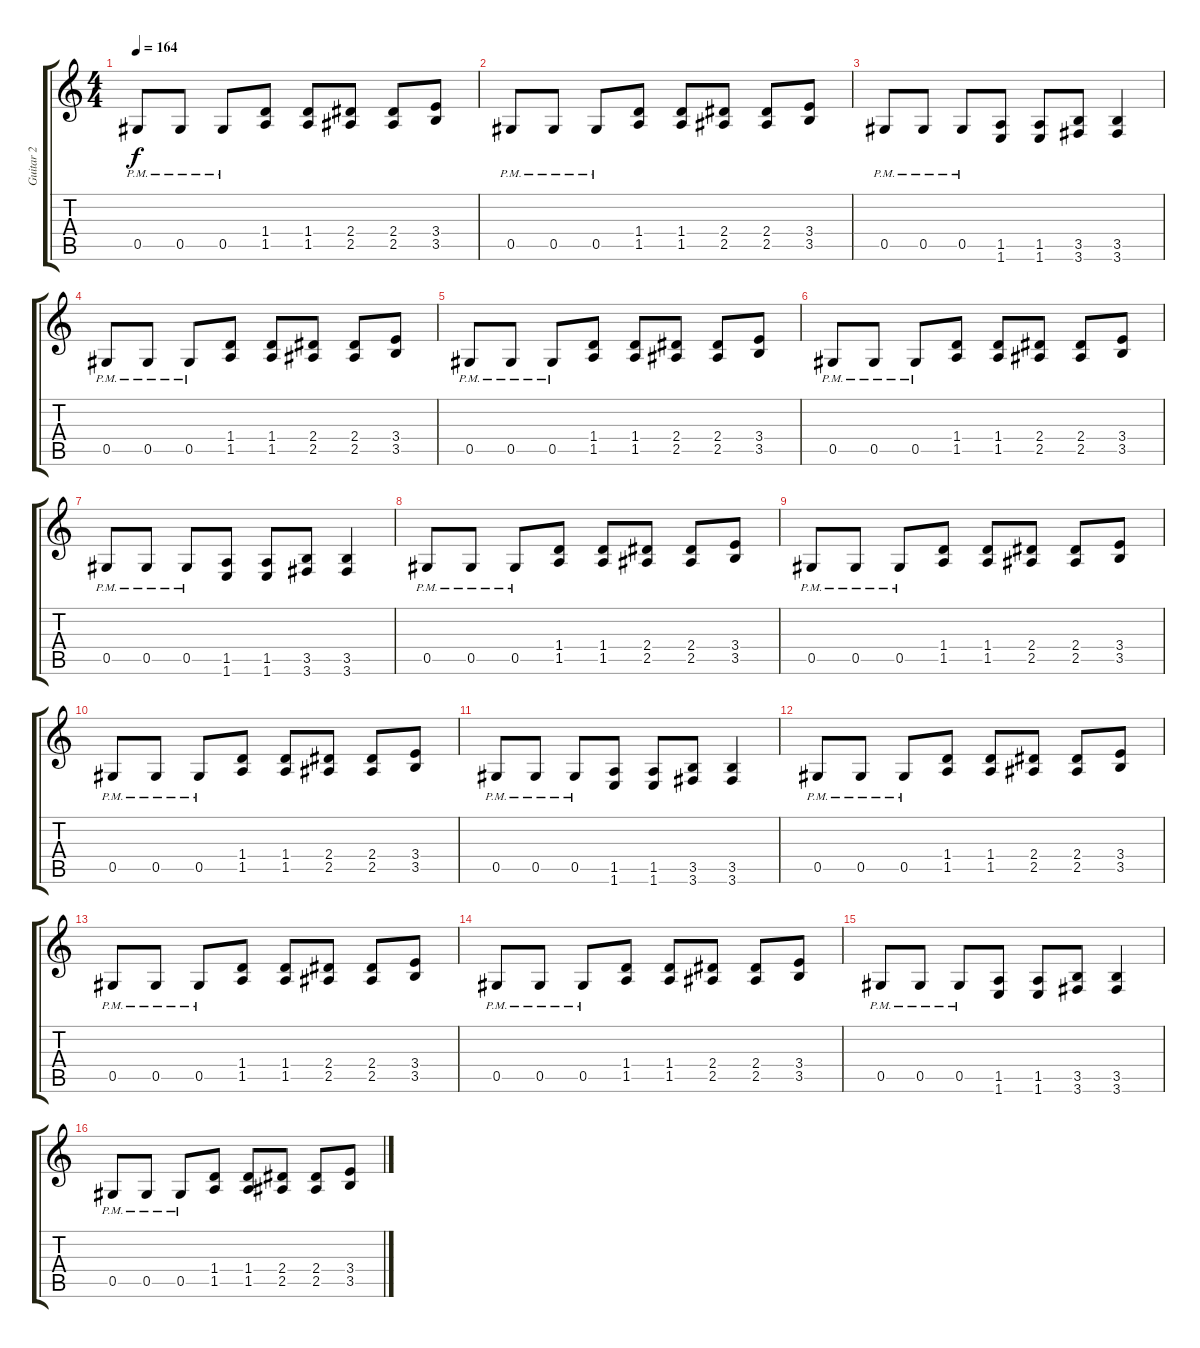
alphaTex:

\track ("Guitar 2" "Guitar 2") {instrument distortionguitar}
\staff {score tabs}
\tuning (Eb4 Bb3 Gb3 Db3 Ab2 Eb2) {hide}
\ts (4 4)
\tempo 164
\clef g2
\ks c
0.5{pm}.8{dy f} 0.5{pm}.8 0.5{pm}.8 (1.4 1.5).8 (1.4 1.5).8 (2.4 2.5).8 (2.4 2.5).8 (3.4 3.5).8 |
0.5{pm}.8 0.5{pm}.8 0.5{pm}.8 (1.4 1.5).8 (1.4 1.5).8 (2.4 2.5).8 (2.4 2.5).8 (3.4 3.5).8 |
0.5{pm}.8 0.5{pm}.8 0.5{pm}.8 (1.5 1.6).8 (1.5 1.6).8 (3.5 3.6).8 (3.5 3.6).4 |
0.5{pm}.8 0.5{pm}.8 0.5{pm}.8 (1.4 1.5).8 (1.4 1.5).8 (2.4 2.5).8 (2.4 2.5).8 (3.4 3.5).8 |
0.5{pm}.8 0.5{pm}.8 0.5{pm}.8 (1.4 1.5).8 (1.4 1.5).8 (2.4 2.5).8 (2.4 2.5).8 (3.4 3.5).8 |
0.5{pm}.8 0.5{pm}.8 0.5{pm}.8 (1.4 1.5).8 (1.4 1.5).8 (2.4 2.5).8 (2.4 2.5).8 (3.4 3.5).8 |
0.5{pm}.8 0.5{pm}.8 0.5{pm}.8 (1.5 1.6).8 (1.5 1.6).8 (3.5 3.6).8 (3.5 3.6).4 |
0.5{pm}.8 0.5{pm}.8 0.5{pm}.8 (1.4 1.5).8 (1.4 1.5).8 (2.4 2.5).8 (2.4 2.5).8 (3.4 3.5).8 |
0.5{pm}.8 0.5{pm}.8 0.5{pm}.8 (1.4 1.5).8 (1.4 1.5).8 (2.4 2.5).8 (2.4 2.5).8 (3.4 3.5).8 |
0.5{pm}.8 0.5{pm}.8 0.5{pm}.8 (1.4 1.5).8 (1.4 1.5).8 (2.4 2.5).8 (2.4 2.5).8 (3.4 3.5).8 |
0.5{pm}.8 0.5{pm}.8 0.5{pm}.8 (1.5 1.6).8 (1.5 1.6).8 (3.5 3.6).8 (3.5 3.6).4 |
0.5{pm}.8 0.5{pm}.8 0.5{pm}.8 (1.4 1.5).8 (1.4 1.5).8 (2.4 2.5).8 (2.4 2.5).8 (3.4 3.5).8 |
0.5{pm}.8 0.5{pm}.8 0.5{pm}.8 (1.4 1.5).8 (1.4 1.5).8 (2.4 2.5).8 (2.4 2.5).8 (3.4 3.5).8 |
0.5{pm}.8 0.5{pm}.8 0.5{pm}.8 (1.4 1.5).8 (1.4 1.5).8 (2.4 2.5).8 (2.4 2.5).8 (3.4 3.5).8 |
0.5{pm}.8 0.5{pm}.8 0.5{pm}.8 (1.5 1.6).8 (1.5 1.6).8 (3.5 3.6).8 (3.5 3.6).4 |
0.5{pm}.8 0.5{pm}.8 0.5{pm}.8 (1.4 1.5).8 (1.4 1.5).8 (2.4 2.5).8 (2.4 2.5).8 (3.4 3.5).8
